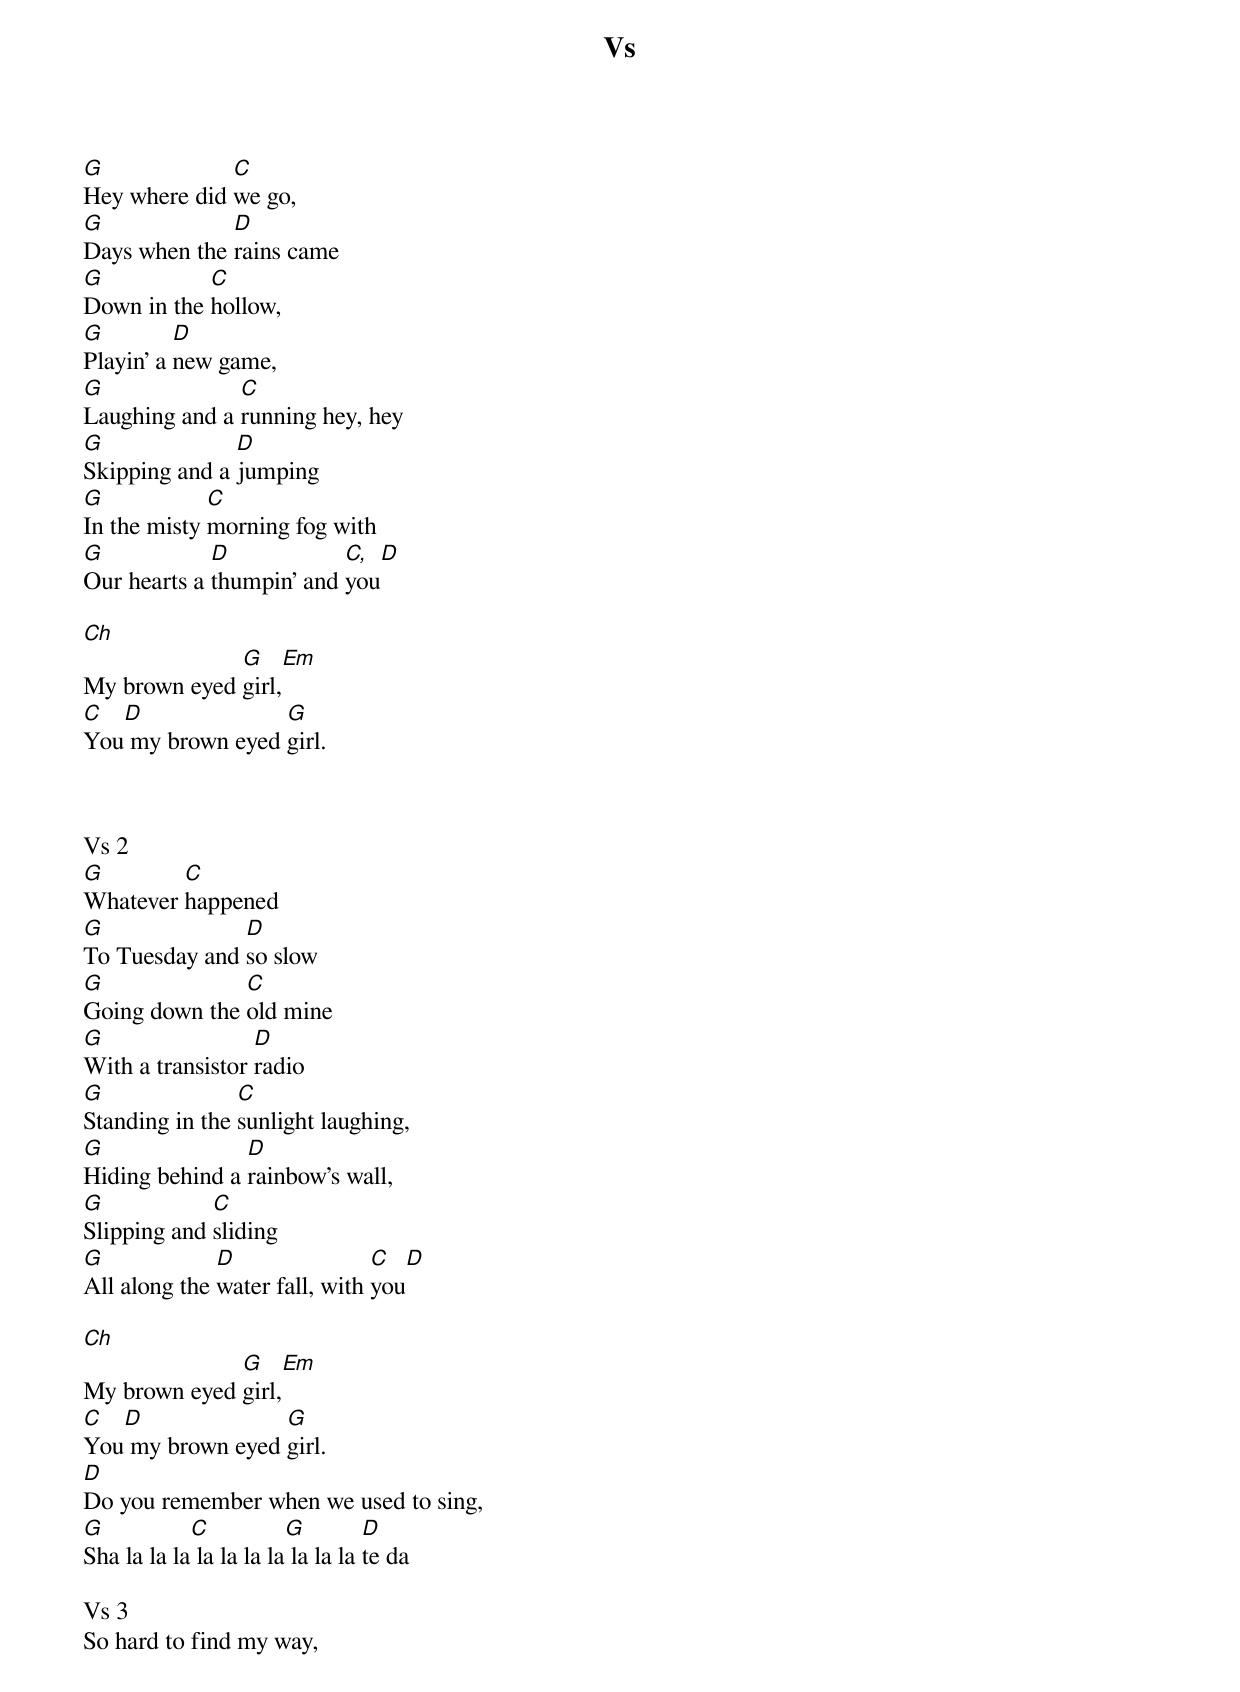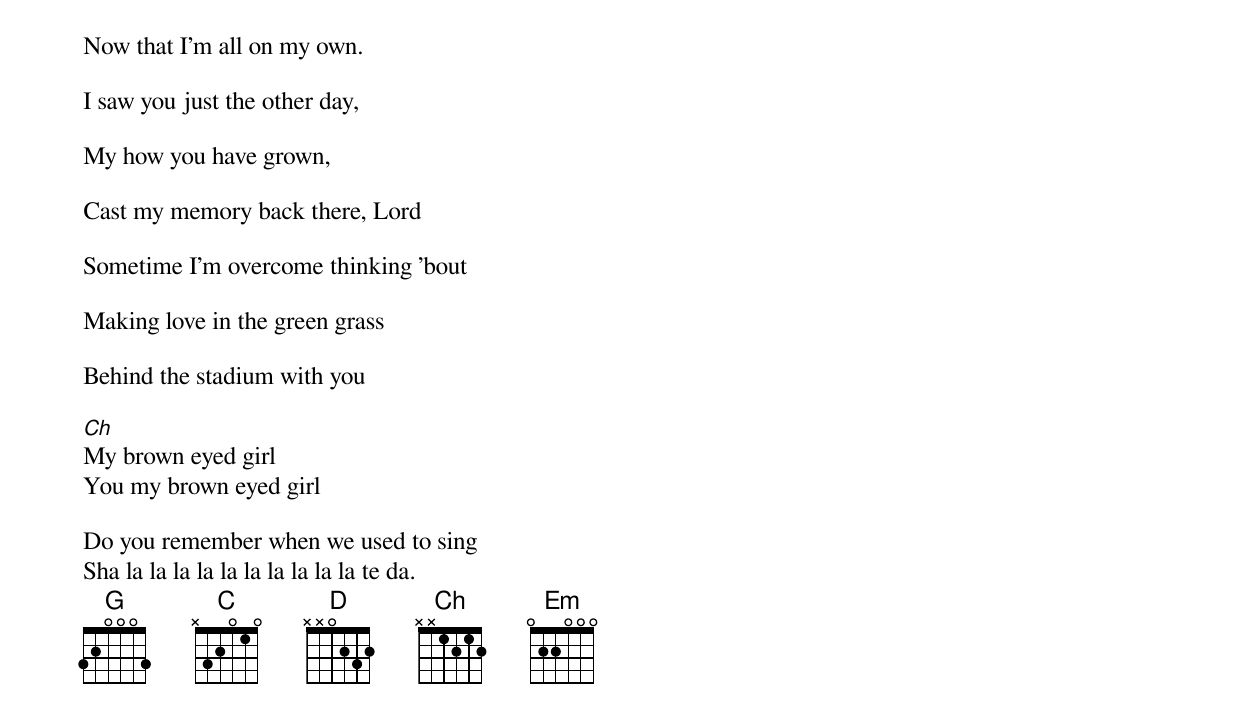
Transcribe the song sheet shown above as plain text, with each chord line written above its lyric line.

Vs
G             C
Hey where did we go,
G             D
Days when the rains came
G           C
Down in the hollow,
G         D
Playin' a new game,
G              C
Laughing and a running hey, hey
G              D
Skipping and a jumping
G            C
In the misty morning fog with
G            D            C,   D
Our hearts a thumpin' and you

Ch
              G    Em
My brown eyed girl,
C  D              G
You my brown eyed girl.



Vs 2
G        C
Whatever happened
G              D
To Tuesday and so slow
G              C
Going down the old mine
G                 D
With a transistor radio
G               C
Standing in the sunlight laughing,
G               D
Hiding behind a rainbow's wall,
G            C
Slipping and sliding
G             D                C       D
All along the water fall, with you

Ch
              G     Em
My brown eyed girl,
C  D              G
You my brown eyed girl.
D
Do you remember when we used to sing,
G           C           G         D
Sha la la la la la la la la la la te da

Vs 3
So hard to find my way,

Now that I'm all on my own.

I saw you just the other day,

My how you have grown,

Cast my memory back there, Lord

Sometime I'm overcome thinking 'bout

Making love in the green grass

Behind the stadium with you

Ch
My brown eyed girl
You my brown eyed girl

Do you remember when we used to sing
Sha la la la la la la la la la la te da.
